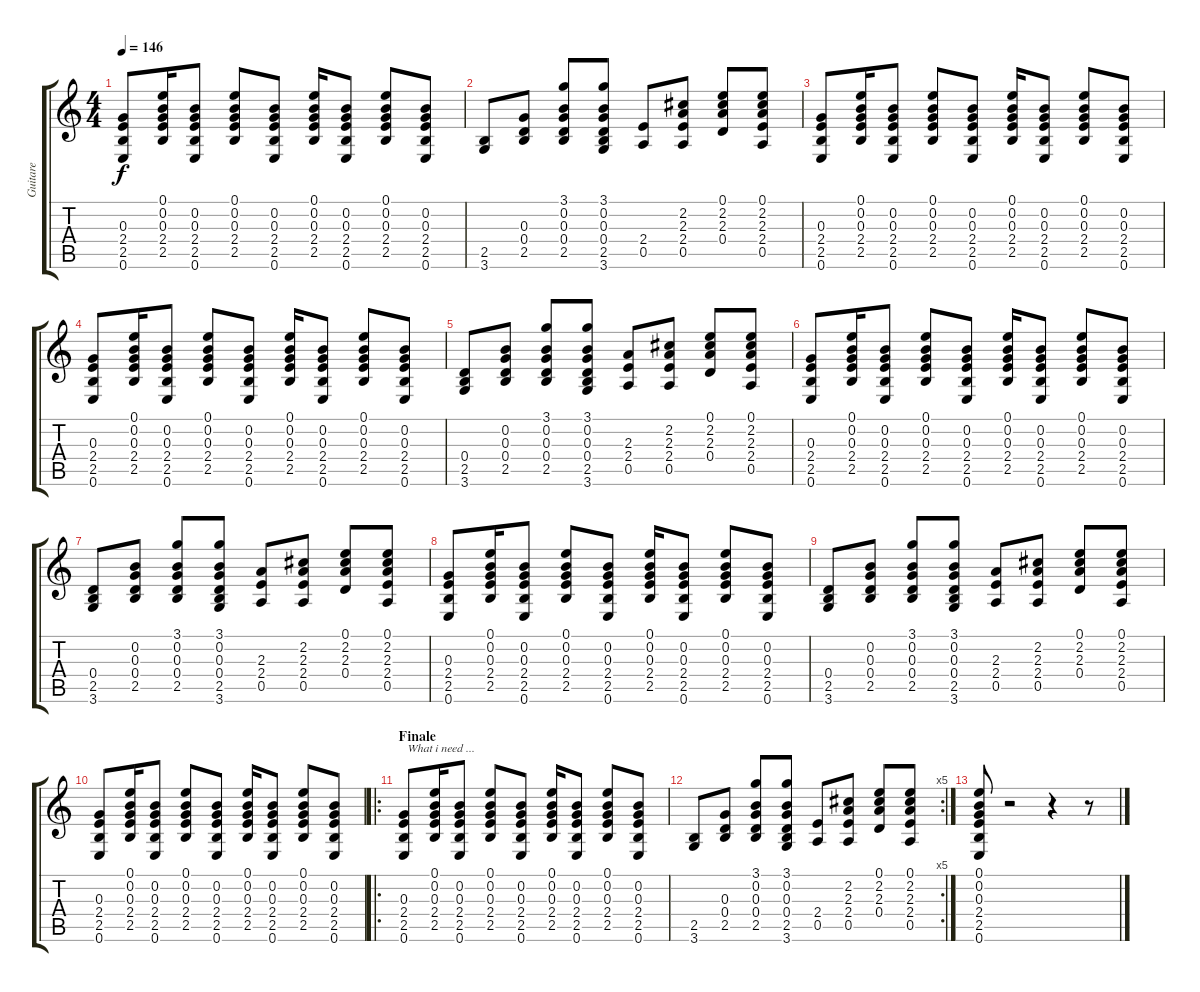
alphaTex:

\track ("Guitare" "Guitare") {instrument acousticguitarsteel}
\staff {score tabs}
\tuning (E4 B3 G3 D3 A2 E2) {hide}
\ts (4 4)
\tempo 146
\clef g2
\ks c
(0.3 2.4 2.5 0.6).8{dy f} (0.1 0.2 0.3 2.4 2.5).16 (0.2 0.3 2.4 2.5 0.6).8 (0.1 0.2 0.3 2.4 2.5).8 (0.2 0.3 2.4 2.5 0.6).8 (0.1 0.2 0.3 2.4 2.5).16 (0.2 0.3 2.4 2.5 0.6).8 (0.1 0.2 0.3 2.4 2.5).8 (0.2 0.3 2.4 2.5 0.6).8 |
(2.5 3.6).8 (0.3 0.4 2.5).8 (3.1 0.2 0.3 0.4 2.5).8 (3.1 0.2 0.3 0.4 2.5 3.6).8 (2.4 0.5).8 (2.2 2.3 2.4 0.5).8 (0.1 2.2 2.3 0.4).8 (0.1 2.2 2.3 2.4 0.5).8 |
(0.3 2.4 2.5 0.6).8 (0.1 0.2 0.3 2.4 2.5).16 (0.2 0.3 2.4 2.5 0.6).8 (0.1 0.2 0.3 2.4 2.5).8 (0.2 0.3 2.4 2.5 0.6).8 (0.1 0.2 0.3 2.4 2.5).16 (0.2 0.3 2.4 2.5 0.6).8 (0.1 0.2 0.3 2.4 2.5).8 (0.2 0.3 2.4 2.5 0.6).8 |
(0.3 2.4 2.5 0.6).8 (0.1 0.2 0.3 2.4 2.5).16 (0.2 0.3 2.4 2.5 0.6).8 (0.1 0.2 0.3 2.4 2.5).8 (0.2 0.3 2.4 2.5 0.6).8 (0.1 0.2 0.3 2.4 2.5).16 (0.2 0.3 2.4 2.5 0.6).8 (0.1 0.2 0.3 2.4 2.5).8 (0.2 0.3 2.4 2.5 0.6).8 |
(0.4 2.5 3.6).8 (0.2 0.3 0.4 2.5).8 (3.1 0.2 0.3 0.4 2.5).8 (3.1 0.2 0.3 0.4 2.5 3.6).8 (2.3 2.4 0.5).8 (2.2 2.3 2.4 0.5).8 (0.1 2.2 2.3 0.4).8 (0.1 2.2 2.3 2.4 0.5).8 |
(0.3 2.4 2.5 0.6).8 (0.1 0.2 0.3 2.4 2.5).16 (0.2 0.3 2.4 2.5 0.6).8 (0.1 0.2 0.3 2.4 2.5).8 (0.2 0.3 2.4 2.5 0.6).8 (0.1 0.2 0.3 2.4 2.5).16 (0.2 0.3 2.4 2.5 0.6).8 (0.1 0.2 0.3 2.4 2.5).8 (0.2 0.3 2.4 2.5 0.6).8 |
(0.4 2.5 3.6).8 (0.2 0.3 0.4 2.5).8 (3.1 0.2 0.3 0.4 2.5).8 (3.1 0.2 0.3 0.4 2.5 3.6).8 (2.3 2.4 0.5).8 (2.2 2.3 2.4 0.5).8 (0.1 2.2 2.3 0.4).8 (0.1 2.2 2.3 2.4 0.5).8 |
(0.3 2.4 2.5 0.6).8 (0.1 0.2 0.3 2.4 2.5).16 (0.2 0.3 2.4 2.5 0.6).8 (0.1 0.2 0.3 2.4 2.5).8 (0.2 0.3 2.4 2.5 0.6).8 (0.1 0.2 0.3 2.4 2.5).16 (0.2 0.3 2.4 2.5 0.6).8 (0.1 0.2 0.3 2.4 2.5).8 (0.2 0.3 2.4 2.5 0.6).8 |
(0.4 2.5 3.6).8 (0.2 0.3 0.4 2.5).8 (3.1 0.2 0.3 0.4 2.5).8 (3.1 0.2 0.3 0.4 2.5 3.6).8 (2.3 2.4 0.5).8 (2.2 2.3 2.4 0.5).8 (0.1 2.2 2.3 0.4).8 (0.1 2.2 2.3 2.4 0.5).8 |
(0.3 2.4 2.5 0.6).8 (0.1 0.2 0.3 2.4 2.5).16 (0.2 0.3 2.4 2.5 0.6).8 (0.1 0.2 0.3 2.4 2.5).8 (0.2 0.3 2.4 2.5 0.6).8 (0.1 0.2 0.3 2.4 2.5).16 (0.2 0.3 2.4 2.5 0.6).8 (0.1 0.2 0.3 2.4 2.5).8 (0.2 0.3 2.4 2.5 0.6).8 |
\ro
\section ("" "Finale")
(0.3 2.4 2.5 0.6).8{txt " What i need ..."} (0.1 0.2 0.3 2.4 2.5).16 (0.2 0.3 2.4 2.5 0.6).8 (0.1 0.2 0.3 2.4 2.5).8 (0.2 0.3 2.4 2.5 0.6).8 (0.1 0.2 0.3 2.4 2.5).16 (0.2 0.3 2.4 2.5 0.6).8 (0.1 0.2 0.3 2.4 2.5).8 (0.2 0.3 2.4 2.5 0.6).8 |
\rc 5
(2.5 3.6).8 (0.3 0.4 2.5).8 (3.1 0.2 0.3 0.4 2.5).8 (3.1 0.2 0.3 0.4 2.5 3.6).8 (2.4 0.5).8 (2.2 2.3 2.4 0.5).8 (0.1 2.2 2.3 0.4).8 (0.1 2.2 2.3 2.4 0.5).8 |
(0.1 0.2 0.3 2.4 2.5 0.6).8 r.2 r.4 r.8
